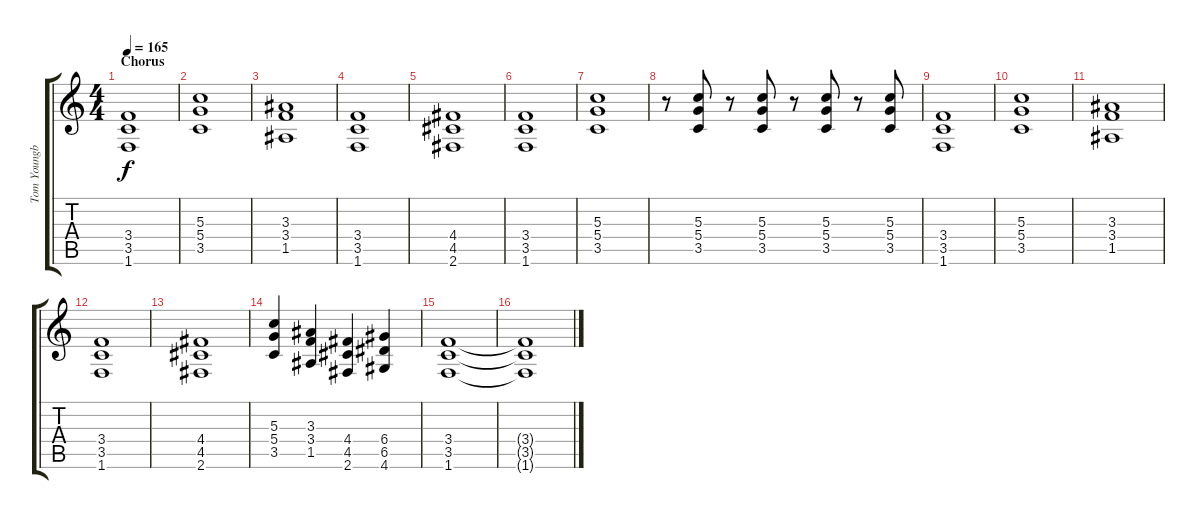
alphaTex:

\track ("Tom Youngblood" "Tom Youngb") {instrument distortionguitar}
\staff {score tabs}
\tuning (E4 B3 G3 D3 A2 E2) {hide}
\ts (4 4)
\section ("" "Chorus")
\tempo 165
\clef g2
\ks c
(3.4 3.5 1.6).1{dy f} |
(5.3 5.4 3.5).1 |
(3.3 3.4 1.5).1 |
(3.4 3.5 1.6).1 |
(4.4 4.5 2.6).1 |
(3.4 3.5 1.6).1 |
(5.3 5.4 3.5).1 |
r.8 (5.3 5.4 3.5).8 r.8 (5.3 5.4 3.5).8 r.8 (5.3 5.4 3.5).8 r.8 (5.3 5.4 3.5).8 |
(3.4 3.5 1.6).1 |
(5.3 5.4 3.5).1 |
(3.3 3.4 1.5).1 |
(3.4 3.5 1.6).1 |
(4.4 4.5 2.6).1 |
(5.3 5.4 3.5).4 (3.3 3.4 1.5).4 (4.4 4.5 2.6).4 (6.4 6.5 4.6).4 |
(3.4 3.5 1.6).1 |
(3.4{t} 3.5{t} 1.6{t}).1
